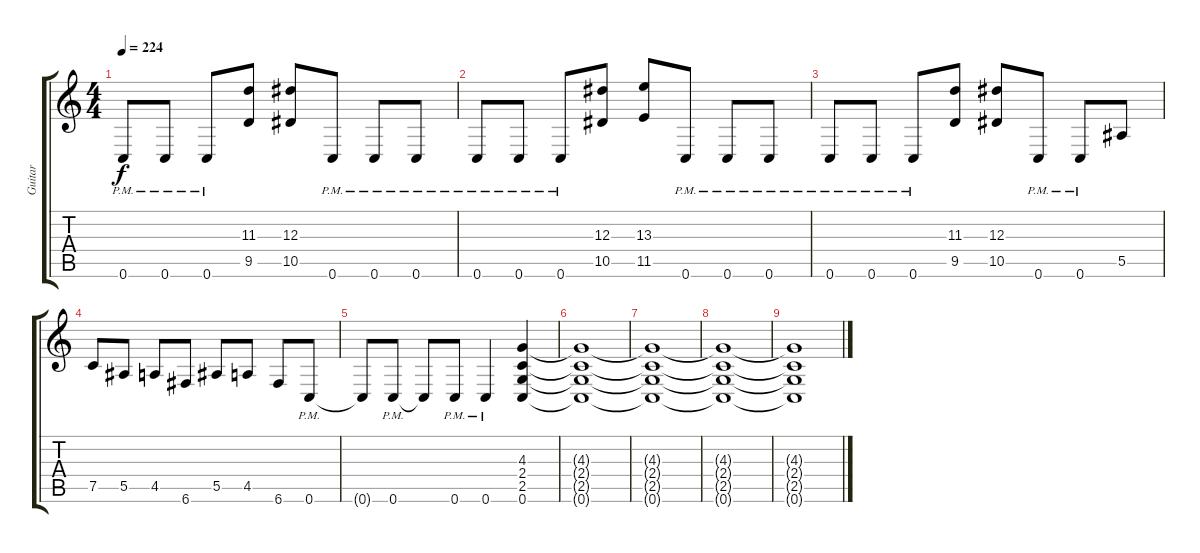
\track ("Guitar" "Guitar") {instrument distortionguitar}
\staff {score tabs}
\tuning (C4 G3 Eb3 Bb2 F2 C2) {hide}
\ts (4 4)
\tempo 224
\clef g2
\ks c
0.6{pm}.8{dy f} 0.6{pm}.8 0.6{pm}.8 (11.3 9.5).8 (12.3 10.5).8 0.6{pm}.8 0.6{pm}.8 0.6{pm}.8 |
0.6{pm}.8 0.6{pm}.8 0.6{pm}.8 (12.3 10.5).8 (13.3 11.5).8 0.6{pm}.8 0.6{pm}.8 0.6{pm}.8 |
0.6{pm}.8 0.6{pm}.8 0.6{pm}.8 (11.3 9.5).8 (12.3 10.5).8 0.6{pm}.8 0.6{pm}.8 5.5.8 |
7.5.8 5.5.8 4.5.8 6.6.8 5.5.8 4.5.8 6.6.8 0.6{pm}.8 |
0.6{t}.8 0.6{pm}.8 0.6{t}.8 0.6{pm}.8 0.6{pm}.4 (4.3 2.4 2.5 0.6).4 |
(4.3{t} 2.4{t} 2.5{t} 0.6{t}).1 |
(4.3{t} 2.4{t} 2.5{t} 0.6{t}).1 |
(4.3{t} 2.4{t} 2.5{t} 0.6{t}).1 |
(4.3{t} 2.4{t} 2.5{t} 0.6{t}).1
